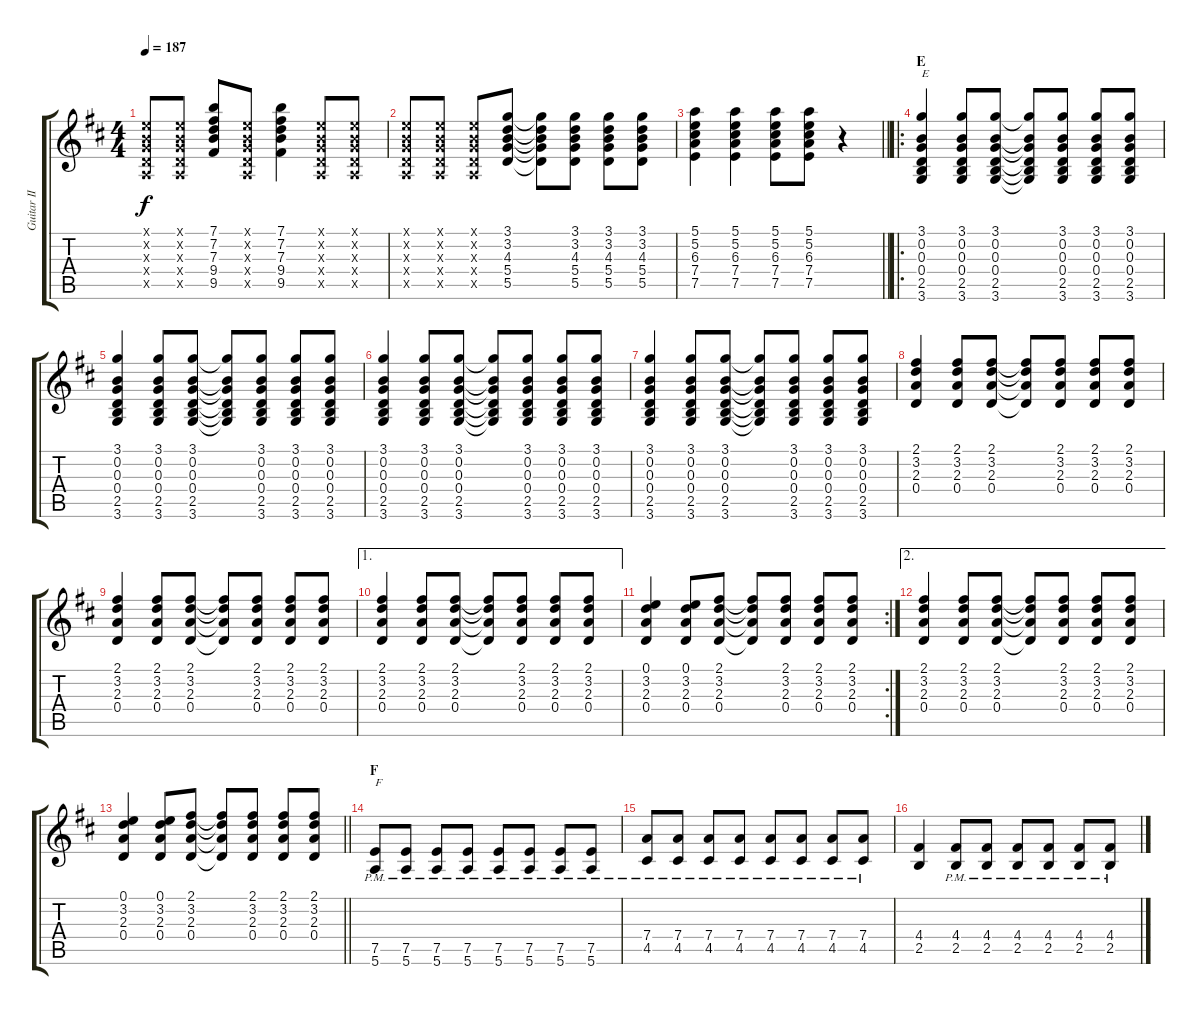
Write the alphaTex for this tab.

\track ("Guitar II" "Guitar II") {instrument overdrivenguitar}
\staff {score tabs}
\tuning (E4 B3 G3 D3 A2 E2) {hide}
\ts (4 4)
\tempo 187
\clef g2
\ks d
(0.1{x} 0.2{x} 0.3{x} 0.4{x} 0.5{x}).8{dy f} (0.1{x} 0.2{x} 0.3{x} 0.4{x} 0.5{x}).8 (7.1 7.2 7.3 9.4 9.5).8 (0.1{x} 0.2{x} 0.3{x} 0.4{x} 0.5{x}).8 (7.1 7.2 7.3 9.4 9.5).4 (0.1{x} 0.2{x} 0.3{x} 0.4{x} 0.5{x}).8 (0.1{x} 0.2{x} 0.3{x} 0.4{x} 0.5{x}).8 |
(0.1{x} 0.2{x} 0.3{x} 0.4{x} 0.5{x}).8 (0.1{x} 0.2{x} 0.3{x} 0.4{x} 0.5{x}).8 (0.1{x} 0.2{x} 0.3{x} 0.4{x} 0.5{x}).8 (3.1 3.2 4.3 5.4 5.5).8 (3.1{t} 3.2{t} 4.3{t} 5.4{t} 5.5{t}).8 (3.1 3.2 4.3 5.4 5.5).8 (3.1 3.2 4.3 5.4 5.5).8 (3.1 3.2 4.3 5.4 5.5).8 |
\barLineRight lightlight
(5.1 5.2 6.3 7.4 7.5).4 (5.1 5.2 6.3 7.4 7.5).4 (5.1 5.2 6.3 7.4 7.5).8 (5.1 5.2 6.3 7.4 7.5).8 r.4 |
\ro
\section ("" "E")
(3.1 0.2 0.3 0.4 2.5 3.6).4{txt "E"} (3.1 0.2 0.3 0.4 2.5 3.6).8 (3.1 0.2 0.3 0.4 2.5 3.6).8 (3.1{t} 0.2{t} 0.3{t} 0.4{t} 2.5{t} 3.6{t}).8 (3.1 0.2 0.3 0.4 2.5 3.6).8 (3.1 0.2 0.3 0.4 2.5 3.6).8 (3.1 0.2 0.3 0.4 2.5 3.6).8 |
(3.1 0.2 0.3 0.4 2.5 3.6).4 (3.1 0.2 0.3 0.4 2.5 3.6).8 (3.1 0.2 0.3 0.4 2.5 3.6).8 (3.1{t} 0.2{t} 0.3{t} 0.4{t} 2.5{t} 3.6{t}).8 (3.1 0.2 0.3 0.4 2.5 3.6).8 (3.1 0.2 0.3 0.4 2.5 3.6).8 (3.1 0.2 0.3 0.4 2.5 3.6).8 |
(3.1 0.2 0.3 0.4 2.5 3.6).4 (3.1 0.2 0.3 0.4 2.5 3.6).8 (3.1 0.2 0.3 0.4 2.5 3.6).8 (3.1{t} 0.2{t} 0.3{t} 0.4{t} 2.5{t} 3.6{t}).8 (3.1 0.2 0.3 0.4 2.5 3.6).8 (3.1 0.2 0.3 0.4 2.5 3.6).8 (3.1 0.2 0.3 0.4 2.5 3.6).8 |
(3.1 0.2 0.3 0.4 2.5 3.6).4 (3.1 0.2 0.3 0.4 2.5 3.6).8 (3.1 0.2 0.3 0.4 2.5 3.6).8 (3.1{t} 0.2{t} 0.3{t} 0.4{t} 2.5{t} 3.6{t}).8 (3.1 0.2 0.3 0.4 2.5 3.6).8 (3.1 0.2 0.3 0.4 2.5 3.6).8 (3.1 0.2 0.3 0.4 2.5 3.6).8 |
(2.1 3.2 2.3 0.4).4 (2.1 3.2 2.3 0.4).8 (2.1 3.2 2.3 0.4).8 (2.1{t} 3.2{t} 2.3{t} 0.4{t}).8 (2.1 3.2 2.3 0.4).8 (2.1 3.2 2.3 0.4).8 (2.1 3.2 2.3 0.4).8 |
(2.1 3.2 2.3 0.4).4 (2.1 3.2 2.3 0.4).8 (2.1 3.2 2.3 0.4).8 (2.1{t} 3.2{t} 2.3{t} 0.4{t}).8 (2.1 3.2 2.3 0.4).8 (2.1 3.2 2.3 0.4).8 (2.1 3.2 2.3 0.4).8 |
\ae 1
(2.1 3.2 2.3 0.4).4 (2.1 3.2 2.3 0.4).8 (2.1 3.2 2.3 0.4).8 (2.1{t} 3.2{t} 2.3{t} 0.4{t}).8 (2.1 3.2 2.3 0.4).8 (2.1 3.2 2.3 0.4).8 (2.1 3.2 2.3 0.4).8 |
\rc 2
(0.1 3.2 2.3 0.4).4 (0.1 3.2 2.3 0.4).8 (2.1 3.2 2.3 0.4).8 (2.1{t} 3.2{t} 2.3{t} 0.4{t}).8 (2.1 3.2 2.3 0.4).8 (2.1 3.2 2.3 0.4).8 (2.1 3.2 2.3 0.4).8 |
\ae 2
(2.1 3.2 2.3 0.4).4 (2.1 3.2 2.3 0.4).8 (2.1 3.2 2.3 0.4).8 (2.1{t} 3.2{t} 2.3{t} 0.4{t}).8 (2.1 3.2 2.3 0.4).8 (2.1 3.2 2.3 0.4).8 (2.1 3.2 2.3 0.4).8 |
\barLineRight lightlight
(0.1 3.2 2.3 0.4).4 (0.1 3.2 2.3 0.4).8 (2.1 3.2 2.3 0.4).8 (2.1{t} 3.2{t} 2.3{t} 0.4{t}).8 (2.1 3.2 2.3 0.4).8 (2.1 3.2 2.3 0.4).8 (2.1 3.2 2.3 0.4).8 |
\section ("" "F")
(7.5{pm} 5.6{pm}).8{txt "F" volume 13} (7.5{pm} 5.6{pm}).8 (7.5{pm} 5.6{pm}).8 (7.5{pm} 5.6{pm}).8 (7.5{pm} 5.6{pm}).8 (7.5{pm} 5.6{pm}).8 (7.5{pm} 5.6{pm}).8 (7.5{pm} 5.6{pm}).8 |
(7.4{pm} 4.5{pm}).8 (7.4{pm} 4.5{pm}).8 (7.4{pm} 4.5{pm}).8 (7.4{pm} 4.5{pm}).8 (7.4{pm} 4.5{pm}).8 (7.4{pm} 4.5{pm}).8 (7.4{pm} 4.5{pm}).8 (7.4{pm} 4.5{pm}).8 |
(4.4 2.5).4 (4.4{pm} 2.5{pm}).8 (4.4{pm} 2.5{pm}).8 (4.4{pm} 2.5{pm}).8 (4.4{pm} 2.5{pm}).8 (4.4{pm} 2.5{pm}).8 (4.4{pm} 2.5{pm}).8
